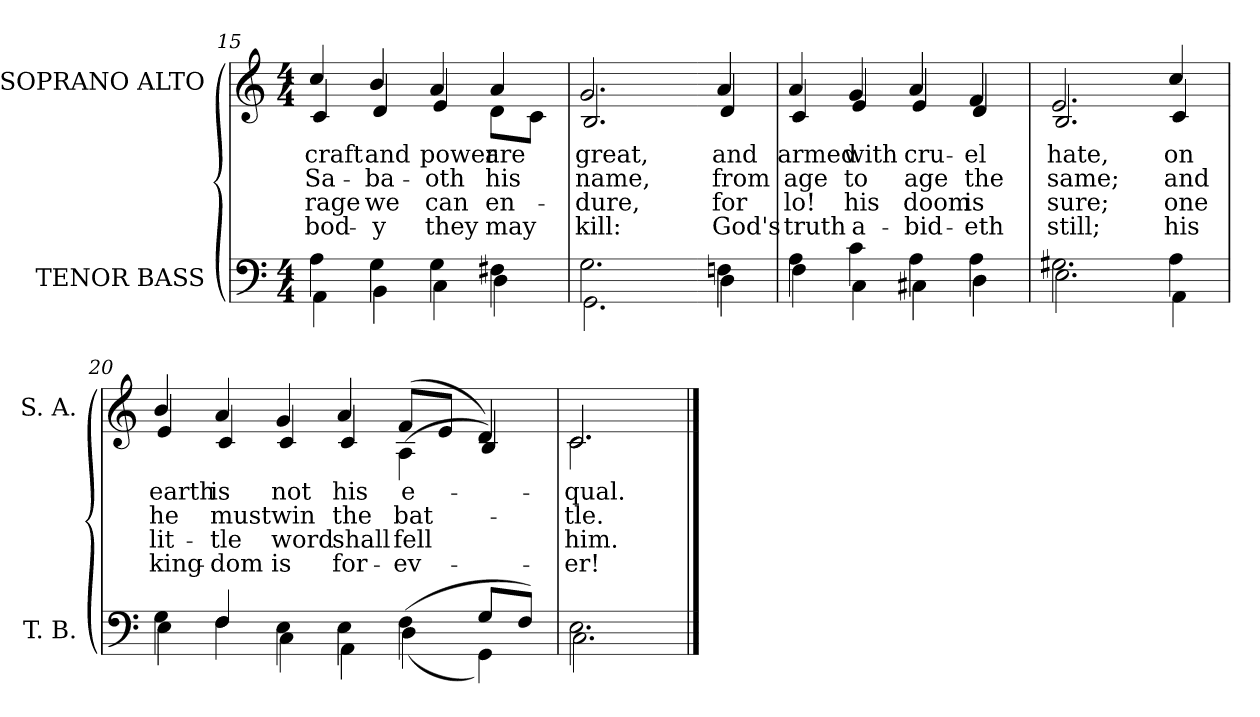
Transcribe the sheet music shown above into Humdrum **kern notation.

**kern	**kern	**text	**text	**text	**text
*part2	*part1	*part1	*part1	*part1	*part1
*staff2	*staff1	*staff1	*staff1	*staff1	*staff1
*I"TENOR BASS	*I"SOPRANO ALTO	*	*	*	*
*I'T. B.	*I'S. A.	*	*	*	*
*clefF4	*clefG2	*	*	*	*
*k[]	*k[]	*	*	*	*
*C:	*C:	*	*	*	*
*M4/4	*M4/4	*	*	*	*
=15	=15	=15	=15	=15	=15
*^	*	*	*	*	*
!	!	!	!LO:LY:b:color=#000000	!LO:LY:b:color=#000000	!LO:LY:b:color=#000000	!LO:LY:b:color=#000000
*	*	*^	*	*	*	*
4Ai\	4AAi\	4cci/	4ci/	craft	Sa-	rage	bod-
!	!	!	!	!LO:LY:b:color=#000000	!LO:LY:b:color=#000000	!LO:LY:b:color=#000000	!LO:LY:b:color=#000000
4Gi\	4BBi\	4bi/	4di/	and	-ba-	we	-y
!	!	!	!	!LO:LY:b:color=#000000	!LO:LY:b:color=#000000	!LO:LY:b:color=#000000	!LO:LY:b:color=#000000
4Gi\	4Ci\	4ai/	4ei/	power	-oth	can	they
!	!	!	!	!LO:LY:b:color=#000000	!LO:LY:b:color=#000000	!LO:LY:b:color=#000000	!LO:LY:b:color=#000000
4F#Xi\	4Di\	4ai/	8di\L	are	his	en-	may
.	.	.	8ci\J	.	.	.	.
!!LO:LB:g=z	!!
=16	=16	=16	=16	=16	=16	=16	=16
!	!	!	!	!LO:LY:b:color=#000000	!LO:LY:b:color=#000000	!LO:LY:b:color=#000000	!LO:LY:b:color=#000000
2.Gi\	2.GGi\	2.gi/	2.Bi/	great,	name,	-dure,	kill:
=17-	=17-	=17-	=17-	=17-	=17-	=17-	=17-
!	!	!	!	!LO:LY:b:color=#000000	!LO:LY:b:color=#000000	!LO:LY:b:color=#000000	!LO:LY:b:color=#000000
4Fni\	4Di\	4ai/	4di/	and	from	for	God's
=18	=18	=18	=18	=18	=18	=18	=18
!	!	!	!	!LO:LY:b:color=#000000	!LO:LY:b:color=#000000	!LO:LY:b:color=#000000	!LO:LY:b:color=#000000
4Ai\	4Fi\	4ai/	4ci/	armed	age	lo!	truth
!	!	!	!	!LO:LY:b:color=#000000	!LO:LY:b:color=#000000	!LO:LY:b:color=#000000	!LO:LY:b:color=#000000
4ci\	4Ci\	4gi/	4ei/	with	to	his	a-
!	!	!	!	!LO:LY:b:color=#000000	!LO:LY:b:color=#000000	!LO:LY:b:color=#000000	!LO:LY:b:color=#000000
4Ai\	4C#Xi\	4ai/	4ei/	cru-	age	doom	-bid-
!	!	!	!	!LO:LY:b:color=#000000	!LO:LY:b:color=#000000	!LO:LY:b:color=#000000	!LO:LY:b:color=#000000
4Ai\	4Di\	4fi/	4di/	-el	the	is	-eth
=19	=19	=19	=19	=19	=19	=19	=19
!	!	!	!	!LO:LY:b:color=#000000	!LO:LY:b:color=#000000	!LO:LY:b:color=#000000	!LO:LY:b:color=#000000
2.G#Xi\	2.Ei\	2.ei/	2.Bi/	hate,	same;	sure;	still;
!	!	!	!	!LO:LY:b:color=#000000	!LO:LY:b:color=#000000	!LO:LY:b:color=#000000	!LO:LY:b:color=#000000
4Ai\	4AAi\	4cci/	4ci/	on	and	one	his
!!LO:LB:g=z	!!
=20	=20	=20	=20	=20	=20	=20	=20
!	!	!	!	!LO:LY:b:color=#000000	!LO:LY:b:color=#000000	!LO:LY:b:color=#000000	!LO:LY:b:color=#000000
4Gi\	4Ei\	4bi/	4ei/	earth	he	lit-	king-
!	!	!	!	!LO:LY:b:color=#000000	!LO:LY:b:color=#000000	!LO:LY:b:color=#000000	!LO:LY:b:color=#000000
4Fi/	4Fi\	4ai/	4ci/	is	must	-tle	-dom
!	!	!	!	!LO:LY:b:color=#000000	!LO:LY:b:color=#000000	!LO:LY:b:color=#000000	!LO:LY:b:color=#000000
4Ei\	4Ci\	4gi/	4ci/	not	win	word	is
!	!	!	!	!LO:LY:b:color=#000000	!LO:LY:b:color=#000000	!LO:LY:b:color=#000000	!LO:LY:b:color=#000000
4Ei\	4AAi\	4ai/	4ci/	his	the	shall	for-
!	!	!	!	!LO:LY:b:color=#000000	!LO:LY:b:color=#000000	!LO:LY:b:color=#000000	!LO:LY:b:color=#000000
(4Fi\	(4Di\	(8fi/L	(4Ai\	e-	bat-	fell	-ev-
.	.	8ei/J	.	.	.	.	.
8Gi/L	4GGi\)	4di/)	4Bi/)	.	.	.	.
8Fi/J)	.	.	.	.	.	.	.
=21	=21	=21	=21	=21	=21	=21	=21
!	!	!	!	!LO:LY:b:color=#000000	!LO:LY:b:color=#000000	!LO:LY:b:color=#000000	!LO:LY:b:color=#000000
2.Ei\	2.Ci\	2.ci/	2.ci\	-qual.	-tle.	him.	-er!
*v	*v	*	*	*	*	*	*
*	*v	*v	*	*	*	*
==	==	==	==	==	==
*-	*-	*-	*-	*-	*-
